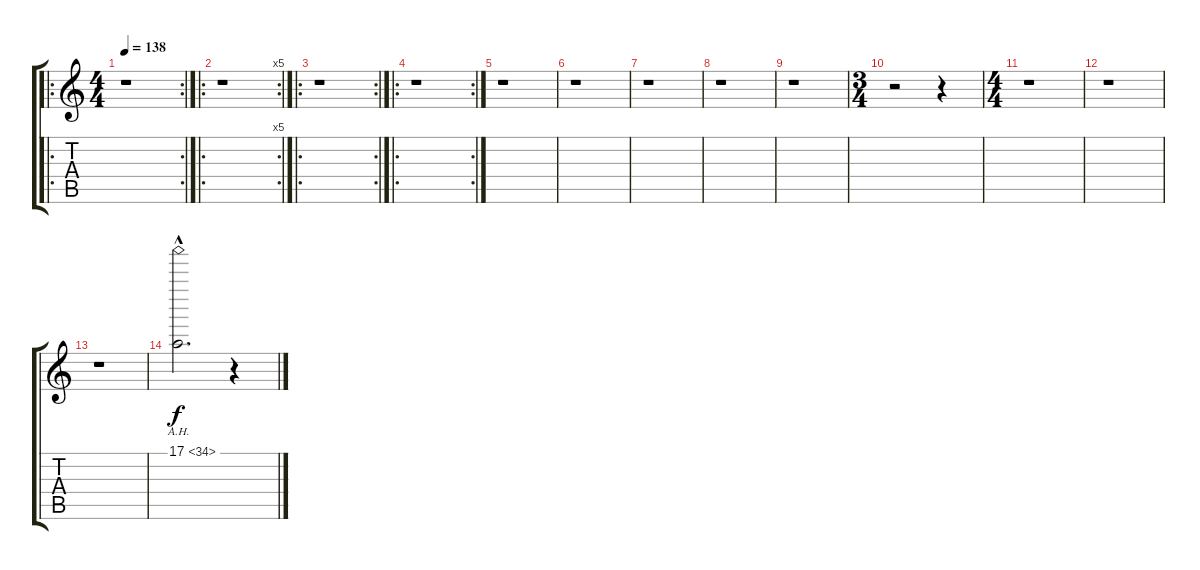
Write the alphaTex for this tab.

\track "" {instrument violin}
\staff {score tabs}
\tuning (E4 B3 G3 D3 A2 E2) {hide}
\ro
\rc 2
\ts (4 4)
\tempo 138
\clef g2
\ks c
r.1{dy f} |
\ro
\rc 5
r.1 |
\ro
\rc 2
r.1 |
\ro
\rc 2
r.1 |
r.1 |
r.1 |
r.1 |
r.1 |
r.1 |
\ts (3 4)
r.2 r.4 |
\ts (4 4)
r.1 |
r.1 |
r.1 |
17.1{ah 17 hac}.2{d} r.4
